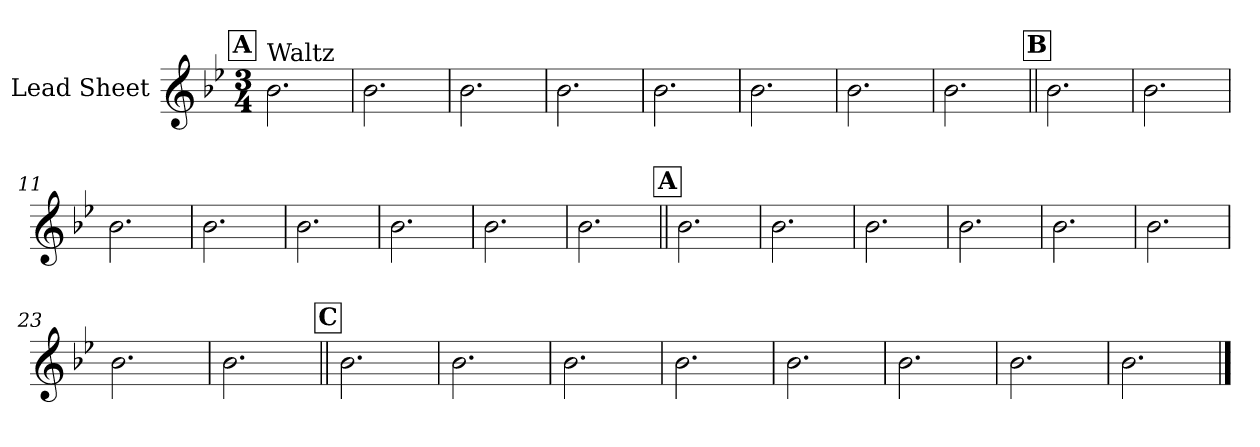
**kern
*part1
*staff1
*I"Lead Sheet
*clefG2
*k[b-e-]
*B-:
*M3/4
!!LO:REH:place=s1:a:fs=14:t=A
=1
!LO:TX:a:t=Waltz
2.b-\
=2
2.b-\
=3
2.b-\
=4
2.b-\
!!LO:LB:g=z
=5
2.b-\
=6
2.b-\
=7
2.b-\
=8
2.b-\
!!LO:LB:g=z
!!LO:REH:place=s1:a:fs=14:t=B
=9||
2.b-\
=10
2.b-\
=11
2.b-\
=12
2.b-\
!!LO:LB:g=z
=13
2.b-\
=14
2.b-\
=15
2.b-\
=16
2.b-\
!!LO:LB:g=z
!!LO:REH:place=s1:a:fs=14:t=A
=17||
2.b-\
=18
2.b-\
=19
2.b-\
=20
2.b-\
!!LO:LB:g=z
=21
2.b-\
=22
2.b-\
=23
2.b-\
=24
2.b-\
!!LO:LB:g=z
!!LO:REH:place=s1:a:fs=14:t=C
=25||
2.b-\
=26
2.b-\
=27
2.b-\
=28
2.b-\
!!LO:LB:g=z
=29
2.b-\
=30
2.b-\
=31
2.b-\
=32
2.b-\
==
*-
